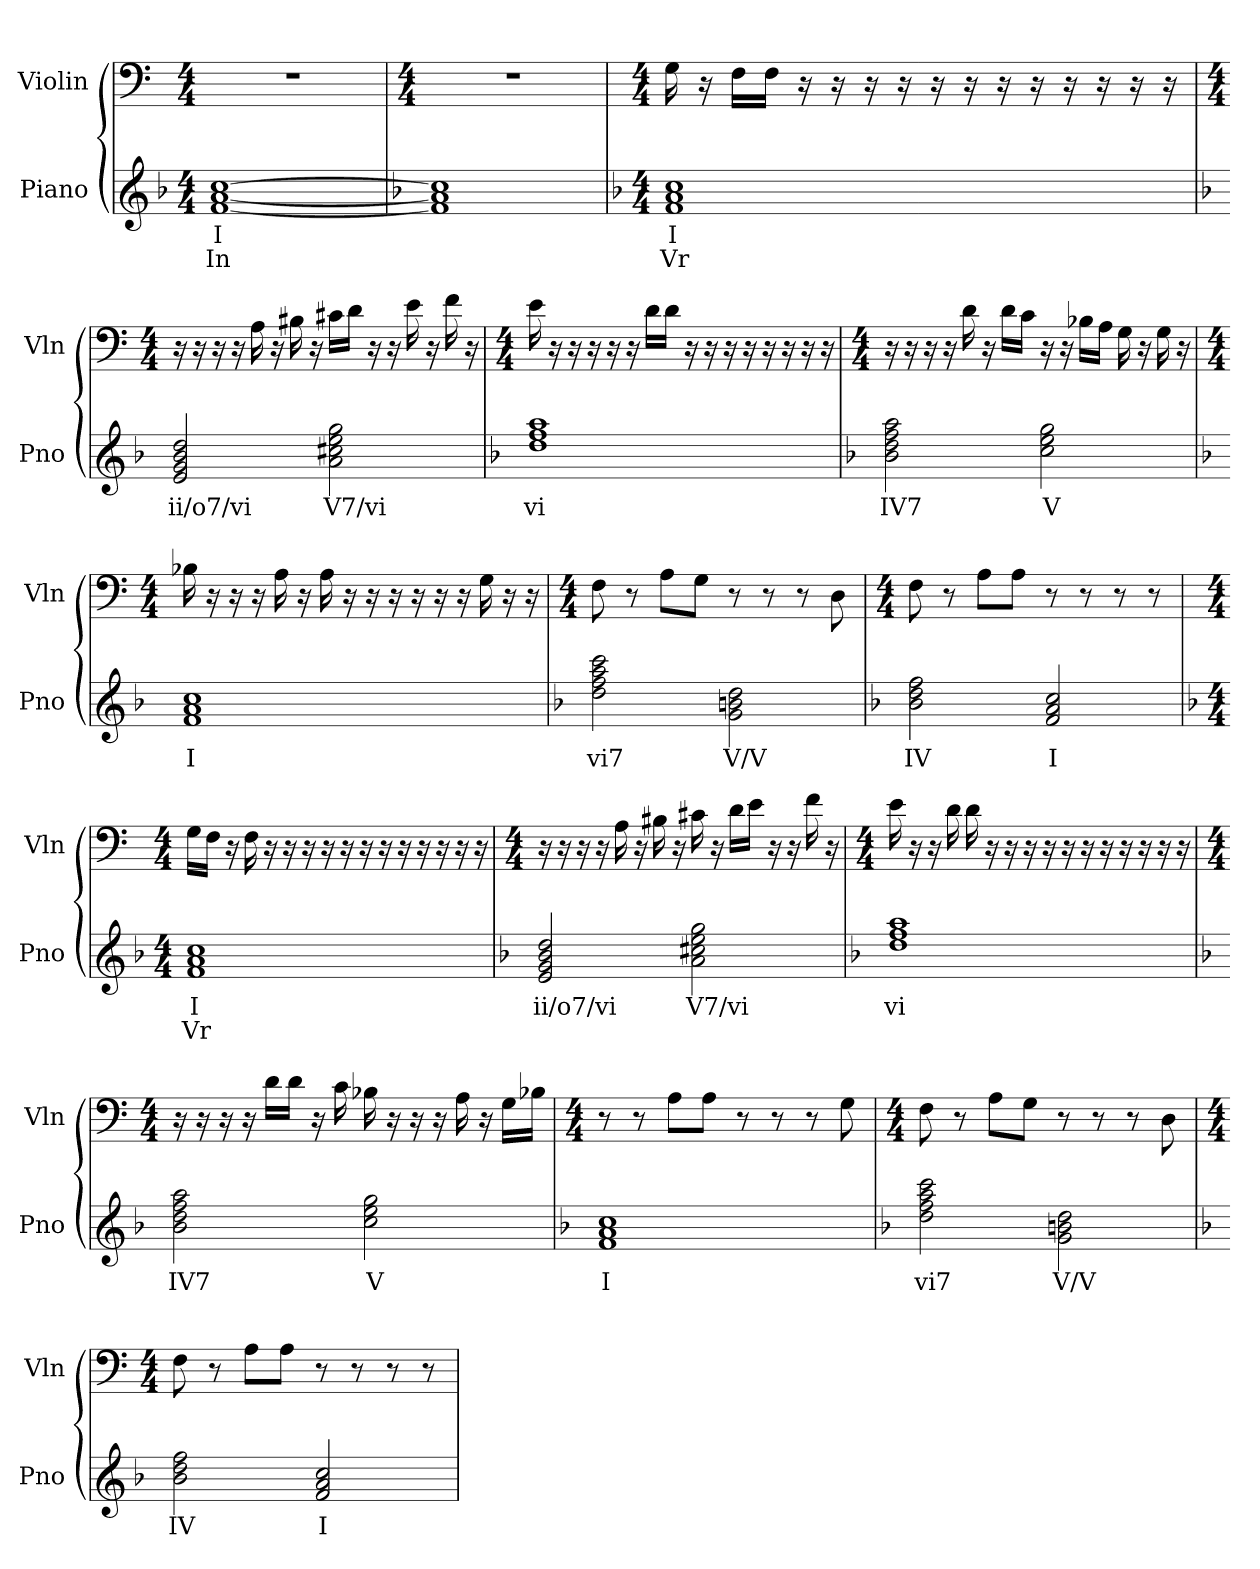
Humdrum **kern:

**kern	**text	**text	**kern
*part2	*part2	*part2	*part1
*staff2	*staff2	*staff2	*staff1
*I"Piano	*	*	*I"Violin
*I'Pno	*	*	*I'Vln
*k[b-]	*	*	*
*F:	*	*	*
*M4/4	*	*	*M4/4
=	=	=	=
[1f [1a [1cc	I	In	1r
=	=	=	=
*k[b-]	*	*	*
*F:	*	*	*
*	*	*	*M4/4
1f] 1a] 1cc]	.	.	1r
=	=	=	=
*k[b-]	*	*	*
*F:	*	*	*
*M4/4	*	*	*M4/4
1f 1a 1cc	I	Vr	16G
.	.	.	16r
.	.	.	16FLL
.	.	.	16FJJ
.	.	.	16r
.	.	.	16r
.	.	.	16r
.	.	.	16r
.	.	.	16r
.	.	.	16r
.	.	.	16r
.	.	.	16r
.	.	.	16r
.	.	.	16r
.	.	.	16r
.	.	.	16r
=	=	=	=
*k[b-]	*	*	*
*F:	*	*	*
*	*	*	*M4/4
2e 2g 2b- 2dd	ii/o7/vi	.	16r
.	.	.	16r
.	.	.	16r
.	.	.	16r
.	.	.	16A
.	.	.	16r
.	.	.	16B#X
.	.	.	16r
2a 2cc#X 2ee 2gg	V7/vi	.	16c#XLL
.	.	.	16dJJ
.	.	.	16r
.	.	.	16r
.	.	.	16e
.	.	.	16r
.	.	.	16f
.	.	.	16r
=	=	=	=
*k[b-]	*	*	*
*F:	*	*	*
*	*	*	*M4/4
1dd 1ff 1aa	vi	.	16e
.	.	.	16r
.	.	.	16r
.	.	.	16r
.	.	.	16r
.	.	.	16r
.	.	.	16dLL
.	.	.	16dJJ
.	.	.	16r
.	.	.	16r
.	.	.	16r
.	.	.	16r
.	.	.	16r
.	.	.	16r
.	.	.	16r
.	.	.	16r
=	=	=	=
*k[b-]	*	*	*
*F:	*	*	*
*	*	*	*M4/4
2b- 2dd 2ff 2aa	IV7	.	16r
.	.	.	16r
.	.	.	16r
.	.	.	16r
.	.	.	16d
.	.	.	16r
.	.	.	16dLL
.	.	.	16cJJ
2cc 2ee 2gg	V	.	16r
.	.	.	16r
.	.	.	16B-XLL
.	.	.	16AJJ
.	.	.	16G
.	.	.	16r
.	.	.	16G
.	.	.	16r
=	=	=	=
*k[b-]	*	*	*
*F:	*	*	*
*	*	*	*M4/4
1f 1a 1cc	I	.	16B-X
.	.	.	16r
.	.	.	16r
.	.	.	16r
.	.	.	16A
.	.	.	16r
.	.	.	16A
.	.	.	16r
.	.	.	16r
.	.	.	16r
.	.	.	16r
.	.	.	16r
.	.	.	16r
.	.	.	16G
.	.	.	16r
.	.	.	16r
=	=	=	=
*k[b-]	*	*	*
*F:	*	*	*
*	*	*	*M4/4
2dd 2ff 2aa 2ccc	vi7	.	8F
.	.	.	8r
.	.	.	8AL
.	.	.	8GJ
2g 2bn 2dd	V/V	.	8r
.	.	.	8r
.	.	.	8r
.	.	.	8D
=	=	=	=
*k[b-]	*	*	*
*F:	*	*	*
*	*	*	*M4/4
2b- 2dd 2ff	IV	.	8F
.	.	.	8r
.	.	.	8AL
.	.	.	8AJ
2f 2a 2cc	I	.	8r
.	.	.	8r
.	.	.	8r
.	.	.	8r
=	=	=	=
*k[b-]	*	*	*
*F:	*	*	*
*M4/4	*	*	*M4/4
1f 1a 1cc	I	Vr	16GLL
.	.	.	16FJJ
.	.	.	16r
.	.	.	16F
.	.	.	16r
.	.	.	16r
.	.	.	16r
.	.	.	16r
.	.	.	16r
.	.	.	16r
.	.	.	16r
.	.	.	16r
.	.	.	16r
.	.	.	16r
.	.	.	16r
.	.	.	16r
=	=	=	=
*k[b-]	*	*	*
*F:	*	*	*
*	*	*	*M4/4
2e 2g 2b- 2dd	ii/o7/vi	.	16r
.	.	.	16r
.	.	.	16r
.	.	.	16r
.	.	.	16A
.	.	.	16r
.	.	.	16B#X
.	.	.	16r
2a 2cc#X 2ee 2gg	V7/vi	.	16c#X
.	.	.	16r
.	.	.	16dLL
.	.	.	16eJJ
.	.	.	16r
.	.	.	16r
.	.	.	16f
.	.	.	16r
=	=	=	=
*k[b-]	*	*	*
*F:	*	*	*
*	*	*	*M4/4
1dd 1ff 1aa	vi	.	16e
.	.	.	16r
.	.	.	16r
.	.	.	16d
.	.	.	16d
.	.	.	16r
.	.	.	16r
.	.	.	16r
.	.	.	16r
.	.	.	16r
.	.	.	16r
.	.	.	16r
.	.	.	16r
.	.	.	16r
.	.	.	16r
.	.	.	16r
=	=	=	=
*k[b-]	*	*	*
*F:	*	*	*
*	*	*	*M4/4
2b- 2dd 2ff 2aa	IV7	.	16r
.	.	.	16r
.	.	.	16r
.	.	.	16r
.	.	.	16dLL
.	.	.	16dJJ
.	.	.	16r
.	.	.	16c
2cc 2ee 2gg	V	.	16B-X
.	.	.	16r
.	.	.	16r
.	.	.	16r
.	.	.	16A
.	.	.	16r
.	.	.	16GLL
.	.	.	16B-XJJ
=	=	=	=
*k[b-]	*	*	*
*F:	*	*	*
*	*	*	*M4/4
1f 1a 1cc	I	.	8r
.	.	.	8r
.	.	.	8AL
.	.	.	8AJ
.	.	.	8r
.	.	.	8r
.	.	.	8r
.	.	.	8G
=	=	=	=
*k[b-]	*	*	*
*F:	*	*	*
*	*	*	*M4/4
2dd 2ff 2aa 2ccc	vi7	.	8F
.	.	.	8r
.	.	.	8AL
.	.	.	8GJ
2g 2bn 2dd	V/V	.	8r
.	.	.	8r
.	.	.	8r
.	.	.	8D
=	=	=	=
*k[b-]	*	*	*
*F:	*	*	*
*	*	*	*M4/4
2b- 2dd 2ff	IV	.	8F
.	.	.	8r
.	.	.	8AL
.	.	.	8AJ
2f 2a 2cc	I	.	8r
.	.	.	8r
.	.	.	8r
.	.	.	8r
=	=	=	=
*-	*-	*-	*-
